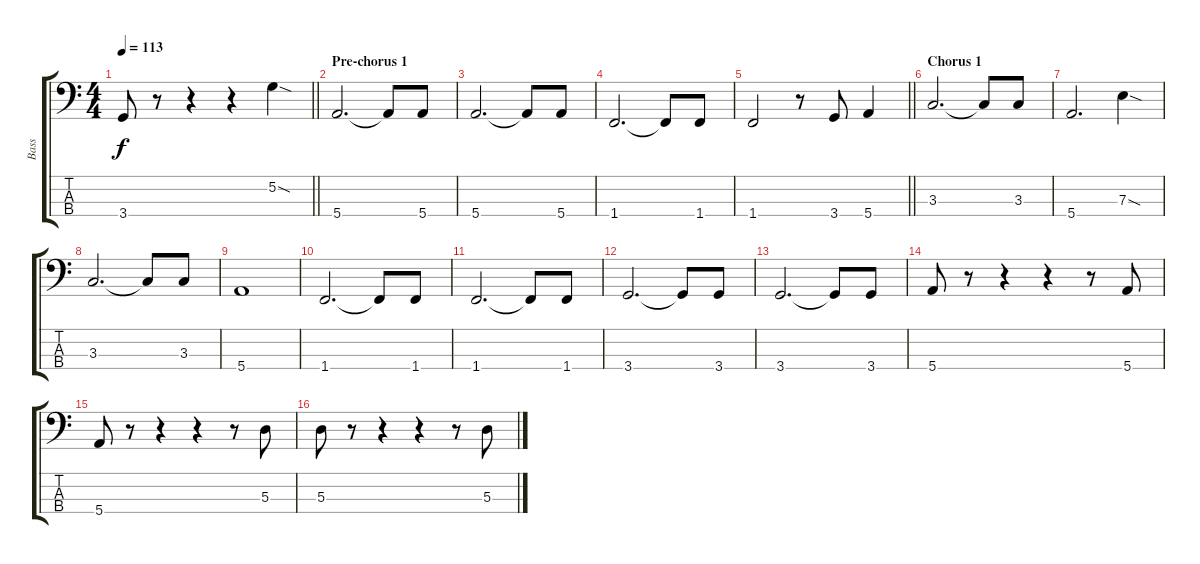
\track ("Bass" "Bass") {instrument electricbassfinger}
\staff {score tabs}
\tuning (G2 D2 A1 E1) {hide}
\ts (4 4)
\tempo 113
\clef f4
\barLineRight lightlight
\ks c
3.4.8{dy f} r.8 r.4 r.4 5.2{sod}.4 |
\section ("" "Pre-chorus 1")
5.4.2{d} 5.4{t}.8 5.4.8 |
5.4.2{d} 5.4{t}.8 5.4.8 |
1.4.2{d} 1.4{t}.8 1.4.8 |
\barLineRight lightlight
1.4.2 r.8 3.4.8 5.4.4 |
\section ("" "Chorus 1")
3.3.2{d} 3.3{t}.8 3.3.8 |
5.4.2{d} 7.3{sod}.4 |
3.3.2{d} 3.3{t}.8 3.3.8 |
5.4.1 |
1.4.2{d} 1.4{t}.8 1.4.8 |
1.4.2{d} 1.4{t}.8 1.4.8 |
3.4.2{d} 3.4{t}.8 3.4.8 |
3.4.2{d} 3.4{t}.8 3.4.8 |
5.4.8 r.8 r.4 r.4 r.8 5.4.8 |
5.4.8 r.8 r.4 r.4 r.8 5.3.8 |
5.3.8 r.8 r.4 r.4 r.8 5.3.8
